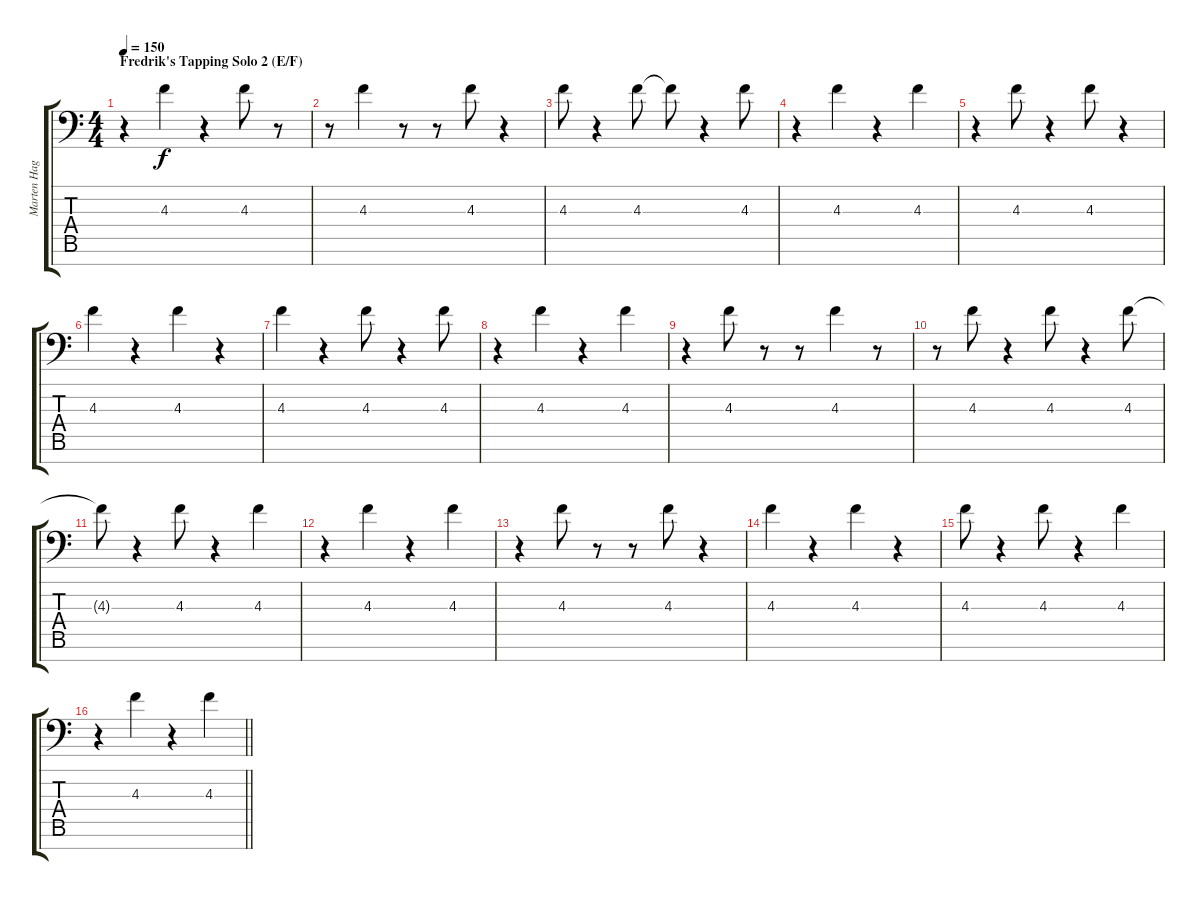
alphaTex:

\track ("Marten Hagstrom (8 string Guitar in E)" "Marten Hag") {instrument overdrivenguitar}
\staff {score tabs}
\tuning (Bb3 F3 Db3 Ab2 Eb2 Bb1 E1) {hide}
\ts (4 4)
\section ("" "Fredrik's Tapping Solo 2 (E/F)")
\tempo 150
\clef f4
\ks c
r.4{dy f volume 7 balance 8} 4.3.4 r.4 4.3.8 r.8 |
r.8 4.3.4 r.8 r.8 4.3.8 r.4 |
4.3.8 r.4 4.3.8 4.3{t}.8 r.4 4.3.8 |
r.4 4.3.4 r.4 4.3.4 |
r.4 4.3.8 r.4 4.3.8 r.4 |
4.3.4 r.4 4.3.4 r.4 |
4.3.4 r.4 4.3.8 r.4 4.3.8 |
r.4 4.3.4 r.4 4.3.4 |
r.4 4.3.8 r.8 r.8 4.3.4 r.8 |
r.8 4.3.8 r.4 4.3.8 r.4 4.3.8 |
4.3{t}.8 r.4 4.3.8 r.4 4.3.4 |
r.4 4.3.4 r.4 4.3.4 |
r.4 4.3.8 r.8 r.8 4.3.8 r.4 |
4.3.4 r.4 4.3.4 r.4 |
4.3.8 r.4 4.3.8 r.4 4.3.4 |
\barLineRight lightlight
r.4 4.3.4 r.4 4.3.4
